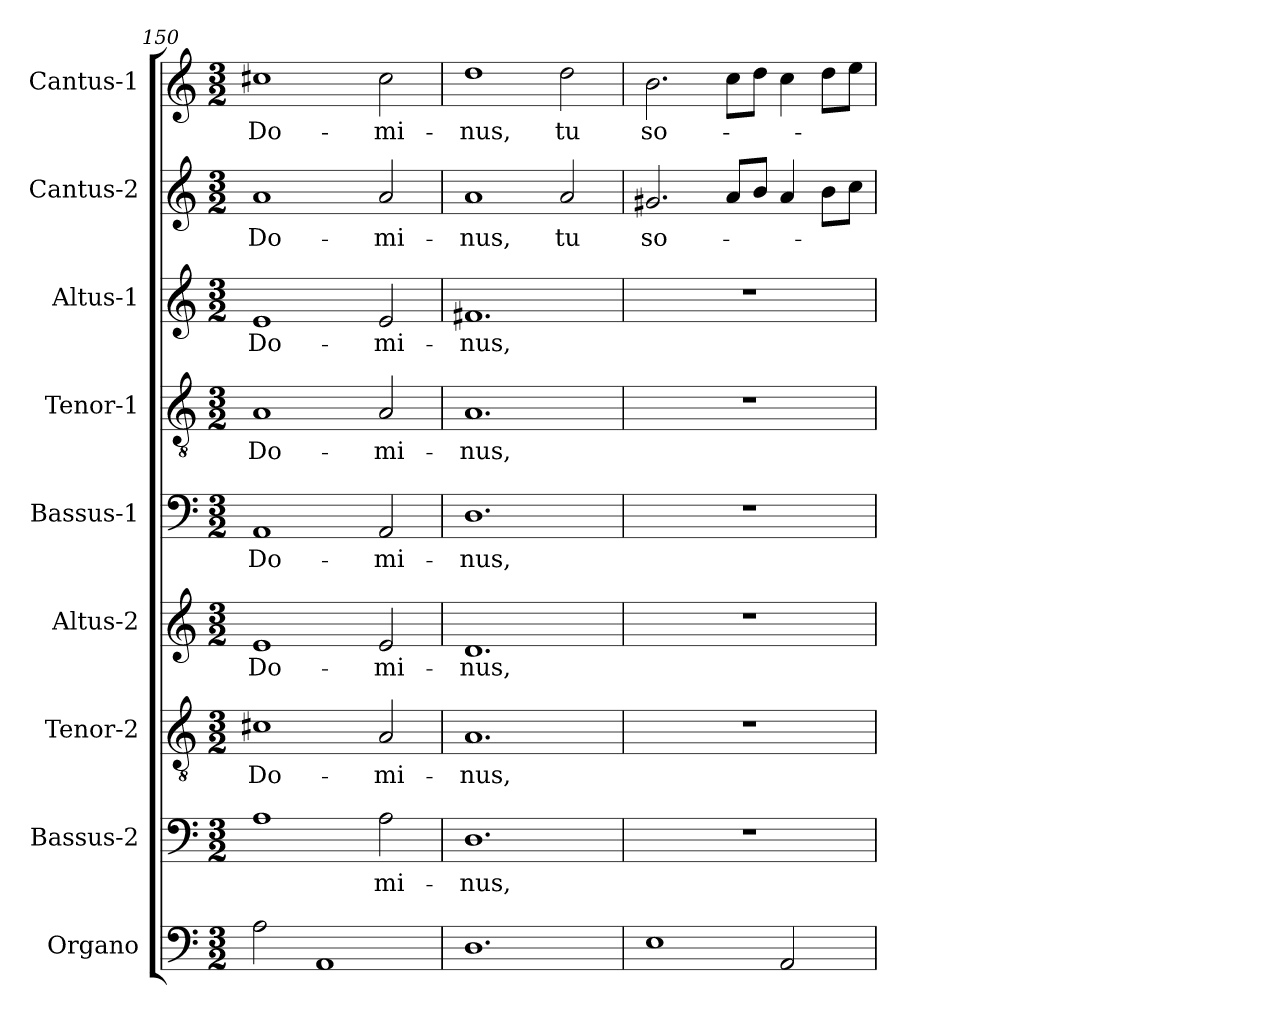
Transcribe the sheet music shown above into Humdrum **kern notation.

**kern	**kern	**text	**kern	**text	**kern	**text	**kern	**text	**kern	**text	**kern	**text	**kern	**text	**kern	**text
*part9	*part8	*part8	*part7	*part7	*part6	*part6	*part5	*part5	*part4	*part4	*part3	*part3	*part2	*part2	*part1	*part1
*staff9	*staff8	*staff8	*staff7	*staff7	*staff6	*staff6	*staff5	*staff5	*staff4	*staff4	*staff3	*staff3	*staff2	*staff2	*staff1	*staff1
*I"Organo	*I"Bassus-2	*	*I"Tenor-2	*	*I"Altus-2	*	*I"Bassus-1	*	*I"Tenor-1	*	*I"Altus-1	*	*I"Cantus-2	*	*I"Cantus-1	*
*I'Og	*I'B2	*	*	*	*I'A2	*	*I'B1	*	*I'T1	*	*I'A1	*	*I'C2	*	*I'C1	*
*clefF4	*clefF4	*	*clefGv2	*	*clefG2	*	*clefF4	*	*clefGv2	*	*clefG2	*	*clefG2	*	*clefG2	*
*k[]	*k[]	*	*k[]	*	*k[]	*	*k[]	*	*k[]	*	*k[]	*	*k[]	*	*k[]	*
*C:	*C:	*	*C:	*	*C:	*	*C:	*	*C:	*	*C:	*	*C:	*	*C:	*
*M3/2	*M3/2	*	*M3/2	*	*M3/2	*	*M3/2	*	*M3/2	*	*M3/2	*	*M3/2	*	*M3/2	*
=150	=150	=150	=150	=150	=150	=150	=150	=150	=150	=150	=150	=150	=150	=150	=150	=150
!	!	!	!	!LO:LY:b	!	!	!	!	!	!	!	!	!	!	!	!
!	!	!	!	!	!	!LO:LY:b	!	!	!	!	!	!	!	!	!	!
!	!	!	!	!	!	!	!	!LO:LY:b	!	!	!	!	!	!	!	!
!	!	!	!	!	!	!	!	!	!	!LO:LY:b	!	!	!	!	!	!
!	!	!	!	!	!	!	!	!	!	!	!	!LO:LY:b	!	!	!	!
!	!	!	!	!	!	!	!	!	!	!	!	!	!	!LO:LY:b	!	!
!	!	!	!	!	!	!	!	!	!	!	!	!	!	!	!	!LO:LY:b
2A\	1A	.	1c#X	Do-	1e	Do-	1AA	Do-	1A	Do-	1e	Do-	1a	Do-	1cc#X	Do-
1AA	.	.	.	.	.	.	.	.	.	.	.	.	.	.	.	.
!	!	!LO:LY:b	!	!	!	!	!	!	!	!	!	!	!	!	!	!
!	!	!	!	!LO:LY:b	!	!	!	!	!	!	!	!	!	!	!	!
!	!	!	!	!	!	!LO:LY:b	!	!	!	!	!	!	!	!	!	!
!	!	!	!	!	!	!	!	!LO:LY:b	!	!	!	!	!	!	!	!
!	!	!	!	!	!	!	!	!	!	!LO:LY:b	!	!	!	!	!	!
!	!	!	!	!	!	!	!	!	!	!	!	!LO:LY:b	!	!	!	!
!	!	!	!	!	!	!	!	!	!	!	!	!	!	!LO:LY:b	!	!
!	!	!	!	!	!	!	!	!	!	!	!	!	!	!	!	!LO:LY:b
.	2A\	-mi-	2A/	-mi-	2e/	-mi-	2AA/	-mi-	2A/	-mi-	2e/	-mi-	2a/	-mi-	2cc#\	-mi-
=151	=151	=151	=151	=151	=151	=151	=151	=151	=151	=151	=151	=151	=151	=151	=151	=151
!	!	!LO:LY:b	!	!	!	!	!	!	!	!	!	!	!	!	!	!
!	!	!	!	!LO:LY:b	!	!	!	!	!	!	!	!	!	!	!	!
!	!	!	!	!	!	!LO:LY:b	!	!	!	!	!	!	!	!	!	!
!	!	!	!	!	!	!	!	!LO:LY:b	!	!	!	!	!	!	!	!
!	!	!	!	!	!	!	!	!	!	!LO:LY:b	!	!	!	!	!	!
!	!	!	!	!	!	!	!	!	!	!	!	!LO:LY:b	!	!	!	!
!	!	!	!	!	!	!	!	!	!	!	!	!	!	!LO:LY:b	!	!
!	!	!	!	!	!	!	!	!	!	!	!	!	!	!	!	!LO:LY:b
1.D	1.D	-nus,	1.A	-nus,	1.d	-nus,	1.D	-nus,	1.A	-nus,	1.f#X	-nus,	1a	-nus,	1dd	-nus,
!	!	!	!	!	!	!	!	!	!	!	!	!	!	!LO:LY:b	!	!
!	!	!	!	!	!	!	!	!	!	!	!	!	!	!	!	!LO:LY:b
.	.	.	.	.	.	.	.	.	.	.	.	.	2a/	tu	2dd\	tu
=152	=152	=152	=152	=152	=152	=152	=152	=152	=152	=152	=152	=152	=152	=152	=152	=152
!	!	!	!	!	!	!	!	!	!	!	!	!	!	!LO:LY:b	!	!
!	!	!	!	!	!	!	!	!	!	!	!	!	!	!	!	!LO:LY:b
1E	1.r	.	1.r	.	1.r	.	1.r	.	1.r	.	1.r	.	2.g#X/	so-	2.b\	so-
.	.	.	.	.	.	.	.	.	.	.	.	.	8a/L	.	8cc\L	.
.	.	.	.	.	.	.	.	.	.	.	.	.	8b/J	.	8dd\J	.
2AA/	.	.	.	.	.	.	.	.	.	.	.	.	4a/	.	4cc\	.
.	.	.	.	.	.	.	.	.	.	.	.	.	8b\L	.	8dd\L	.
.	.	.	.	.	.	.	.	.	.	.	.	.	8cc\J	.	8ee\J	.
=	=	=	=	=	=	=	=	=	=	=	=	=	=	=	=	=
*-	*-	*-	*-	*-	*-	*-	*-	*-	*-	*-	*-	*-	*-	*-	*-	*-
